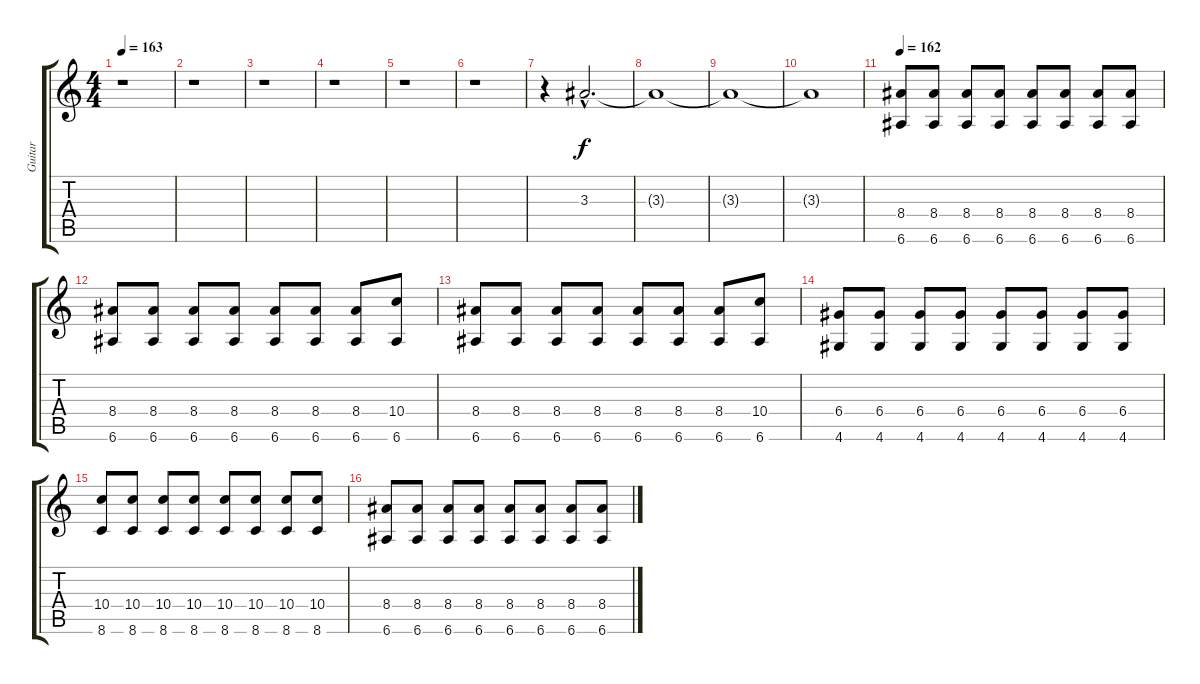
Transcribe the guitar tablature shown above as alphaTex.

\track ("Guitar" "Guitar") {instrument distortionguitar}
\staff {score tabs}
\tuning (E4 B3 G3 D3 A2 E2) {hide}
\ts (4 4)
\tempo 163
\clef g2
\ks c
r.1{dy f volume 0 instrument distortionguitar} |
r.1 |
r.1 |
r.1 |
r.1 |
r.1 |
r.4 3.3{hac}.2{d volume 10} |
3.3{t}.1 |
3.3{t}.1 |
3.3{t}.1 |
\tempo 162
(8.4 6.6).8 (8.4 6.6).8 (8.4 6.6).8 (8.4 6.6).8 (8.4 6.6).8 (8.4 6.6).8 (8.4 6.6).8 (8.4 6.6).8 |
(8.4 6.6).8 (8.4 6.6).8 (8.4 6.6).8 (8.4 6.6).8 (8.4 6.6).8 (8.4 6.6).8 (8.4 6.6).8 (10.4 6.6).8 |
(8.4 6.6).8 (8.4 6.6).8 (8.4 6.6).8 (8.4 6.6).8 (8.4 6.6).8 (8.4 6.6).8 (8.4 6.6).8 (10.4 6.6).8 |
(6.4 4.6).8 (6.4 4.6).8 (6.4 4.6).8 (6.4 4.6).8 (6.4 4.6).8 (6.4 4.6).8 (6.4 4.6).8 (6.4 4.6).8 |
(10.4 8.6).8 (10.4 8.6).8 (10.4 8.6).8 (10.4 8.6).8 (10.4 8.6).8 (10.4 8.6).8 (10.4 8.6).8 (10.4 8.6).8 |
(8.4 6.6).8 (8.4 6.6).8 (8.4 6.6).8 (8.4 6.6).8 (8.4 6.6).8 (8.4 6.6).8 (8.4 6.6).8 (8.4 6.6).8
